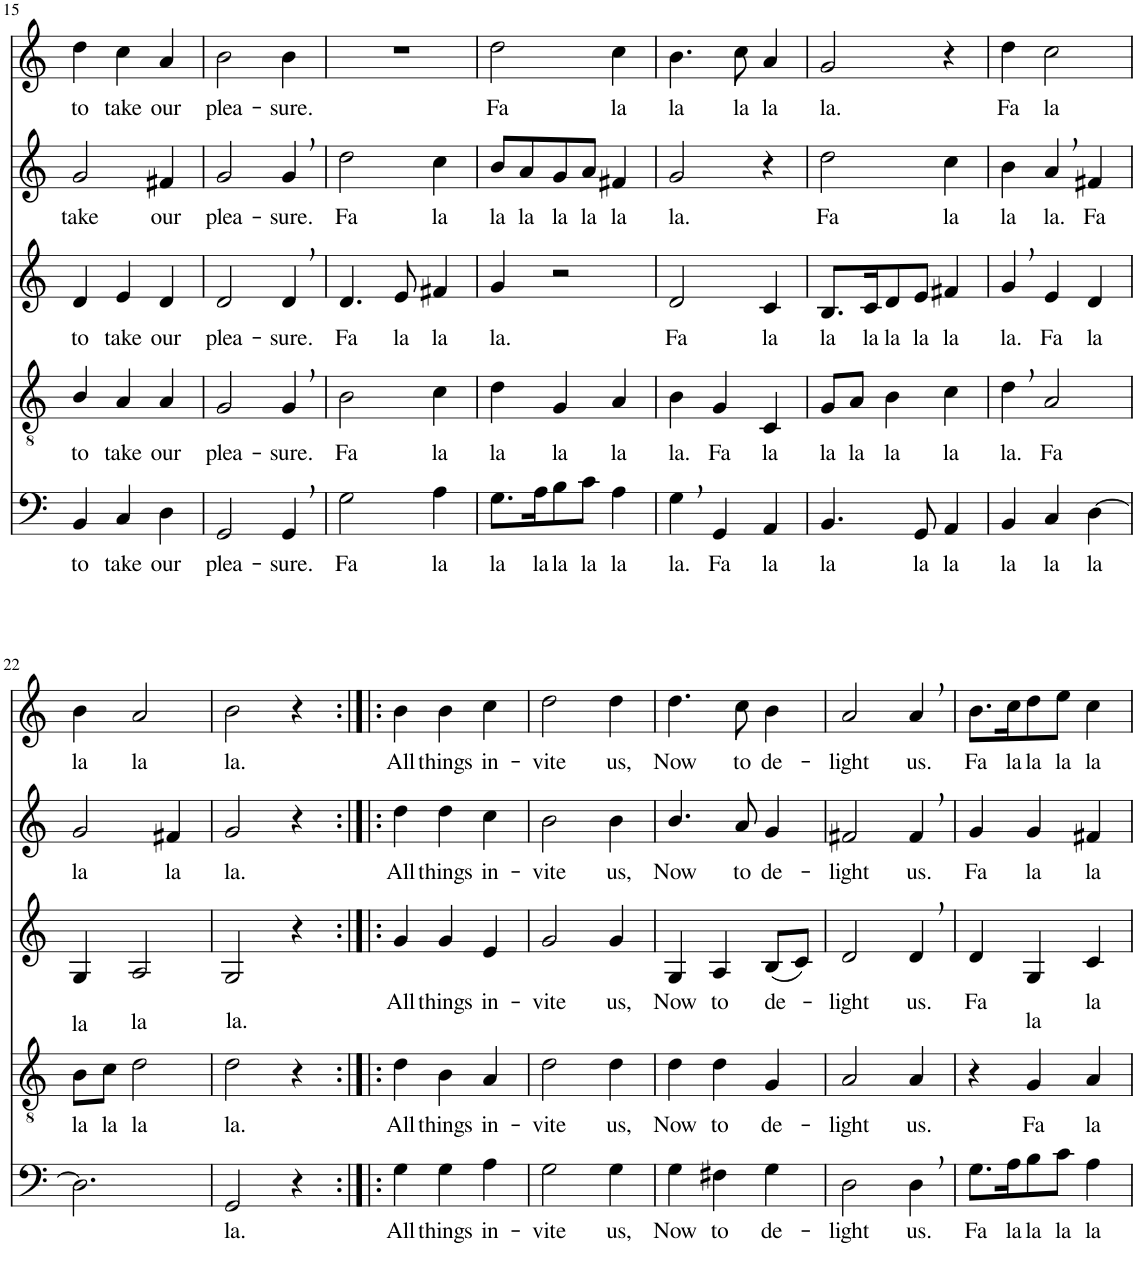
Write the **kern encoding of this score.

**kern	**text	**kern	**text	**kern	**text	**kern	**text	**kern	**text
*part5	*part5	*part4	*part4	*part3	*part3	*part2	*part2	*part1	*part1
*staff5	*staff5	*staff4	*staff4	*staff3	*staff3	*staff2	*staff2	*staff1	*staff1
*I"Bassi	*	*I"Tenor	*	*I"Contralti	*	*I"Soprani I	*	*I"Soprani II	*
!!LO:PB:g=z
*clefF4	*	*clefGv2	*	*clefG2	*	*clefG2	*	*clefG2	*
*	*	*	*	*	*	*Trd1c2	*	*Trd1c2	*
*k[]	*	*k[]	*	*k[]	*	*k[]	*	*k[]	*
*M3/4	*	*M3/4	*	*M3/4	*	*M3/4	*	*M3/4	*
=15	=15	=15	=15	=15	=15	=15	=15	=15	=15
!	!LO:LY:b	!	!LO:LY:b	!	!LO:LY:b	!	!LO:LY:b	!	!LO:LY:b
4BB/	to	4B/	to	4d/	to	2g/	take	4dd\	to
!	!LO:LY:b	!	!LO:LY:b	!	!LO:LY:b	!	!	!	!LO:LY:b
4C/	take	4A/	take	4e/	take	.	.	4cc\	take
!	!LO:LY:b	!	!LO:LY:b	!	!LO:LY:b	!	!LO:LY:b	!	!LO:LY:b
4D\	our	4A/	our	4d/	our	4f#X/	our	4a/	our
=16	=16	=16	=16	=16	=16	=16	=16	=16	=16
!	!LO:LY:b	!	!LO:LY:b	!	!LO:LY:b	!	!LO:LY:b	!	!LO:LY:b
2GG/	plea-	2G/	plea-	2d/	plea-	2g/	plea-	2b\	plea-
!	!LO:LY:b	!	!LO:LY:b	!	!LO:LY:b	!	!LO:LY:b	!	!LO:LY:b
4GG,/	-sure.	4G,/	-sure.	4d,/	-sure.	4g,/	-sure.	4b\	-sure.
=17	=17	=17	=17	=17	=17	=17	=17	=17	=17
!	!LO:LY:b	!	!LO:LY:b	!	!LO:LY:b	!	!LO:LY:b	!	!
2G\	Fa	2B\	Fa	4.d/	Fa	2dd\	Fa	2.r	.
!	!	!	!	!	!LO:LY:b	!	!	!	!
.	.	.	.	8e/	la	.	.	.	.
!	!LO:LY:b	!	!LO:LY:b	!	!LO:LY:b	!	!LO:LY:b	!	!
4A\	la	4c\	la	4f#X/	la	4cc\	la	.	.
=18	=18	=18	=18	=18	=18	=18	=18	=18	=18
!	!LO:LY:b	!	!LO:LY:b	!	!LO:LY:b	!	!LO:LY:b	!	!LO:LY:b
8.G\L	la	4d\	la	4g/	la.	8b/L	la	2dd\	Fa
!	!	!	!	!	!	!	!LO:LY:b	!	!
.	.	.	.	.	.	8a/	la	.	.
!	!LO:LY:b	!	!	!	!	!	!	!	!
16A\K	la	.	.	.	.	.	.	.	.
!	!LO:LY:b	!	!LO:LY:b	!	!	!	!LO:LY:b	!	!
8B\	la	4G/	la	2r	.	8g/	la	.	.
!	!LO:LY:b	!	!	!	!	!	!LO:LY:b	!	!
8c\J	la	.	.	.	.	8a/J	la	.	.
!	!LO:LY:b	!	!LO:LY:b	!	!	!	!LO:LY:b	!	!LO:LY:b
4A\	la	4A/	la	.	.	4f#X/	la	4cc\	la
=19	=19	=19	=19	=19	=19	=19	=19	=19	=19
!	!LO:LY:b	!	!LO:LY:b	!	!LO:LY:b	!	!LO:LY:b	!	!LO:LY:b
4G,\	la.	4B\	la.	2d/	Fa	2g/	la.	4.b\	la
!	!LO:LY:b	!	!LO:LY:b	!	!	!	!	!	!
4GG/	Fa	4G/	Fa	.	.	.	.	.	.
!	!	!	!	!	!	!	!	!	!LO:LY:b
.	.	.	.	.	.	.	.	8cc\	la
!	!LO:LY:b	!	!LO:LY:b	!	!LO:LY:b	!	!	!	!LO:LY:b
4AA/	la	4C/	la	4c/	la	4r	.	4a/	la
=20	=20	=20	=20	=20	=20	=20	=20	=20	=20
!	!LO:LY:b	!	!LO:LY:b	!	!LO:LY:b	!	!LO:LY:b	!	!LO:LY:b
4.BB/	la	8G/L	la	8.B/L	la	2dd\	Fa	2g/	la.
!	!	!	!LO:LY:b	!	!	!	!	!	!
.	.	8A/J	la	.	.	.	.	.	.
!	!	!	!	!	!LO:LY:b	!	!	!	!
.	.	.	.	16c/K	la	.	.	.	.
!	!	!	!LO:LY:b	!	!LO:LY:b	!	!	!	!
.	.	4B\	la	8d/	la	.	.	.	.
!	!LO:LY:b	!	!	!	!LO:LY:b	!	!	!	!
8GG/	la	.	.	8e/J	la	.	.	.	.
!	!LO:LY:b	!	!LO:LY:b	!	!LO:LY:b	!	!LO:LY:b	!	!
4AA/	la	4c\	la	4f#X/	la	4cc\	la	4r	.
=21	=21	=21	=21	=21	=21	=21	=21	=21	=21
!	!LO:LY:b	!	!LO:LY:b	!	!LO:LY:b	!	!LO:LY:b	!	!LO:LY:b
4BB/	la	4d,\	la.	4g,/	la.	4b\	la	4dd\	Fa
!	!LO:LY:b	!	!LO:LY:b	!	!LO:LY:b	!	!LO:LY:b	!	!LO:LY:b
4C/	la	2A/	Fa	4e/	Fa	4a,/	la.	2cc\	la
!	!LO:LY:b	!	!	!	!LO:LY:b	!	!LO:LY:b	!	!
[4D\	la	.	.	4d/	la	4f#X/	Fa	.	.
!!LO:LB:g=z
=22	=22	=22	=22	=22	=22	=22	=22	=22	=22
!	!	!	!LO:LY:b	!	!LO:LY:b	!	!LO:LY:b	!	!LO:LY:b
2.D\]	.	8B\L	la	4G/	la	2g/	la	4b\	la
!	!	!	!LO:LY:b	!	!	!	!	!	!
.	.	8c\J	la	.	.	.	.	.	.
!	!	!	!LO:LY:b	!	!LO:LY:b	!	!	!	!LO:LY:b
.	.	2d\	la	2A/	la	.	.	2a/	la
!	!	!	!	!	!	!	!LO:LY:b	!	!
.	.	.	.	.	.	4f#X/	la	.	.
=23	=23	=23	=23	=23	=23	=23	=23	=23	=23
!	!LO:LY:b	!	!LO:LY:b	!	!LO:LY:b	!	!LO:LY:b	!	!LO:LY:b
2GG/	la.	2d\	la.	2G/	la.	2g/	la.	2b\	la.
4r	.	4r	.	4r	.	4r	.	4r	.
=24:|!|:	=24:|!|:	=24:|!|:	=24:|!|:	=24:|!|:	=24:|!|:	=24:|!|:	=24:|!|:	=24:|!|:	=24:|!|:
!	!LO:LY:b	!	!LO:LY:b	!	!LO:LY:b	!	!LO:LY:b	!	!LO:LY:b
4G\	All	4d\	All	4g/	All	4dd\	All	4b\	All
!	!LO:LY:b	!	!LO:LY:b	!	!LO:LY:b	!	!LO:LY:b	!	!LO:LY:b
4G\	things	4B\	things	4g/	things	4dd\	things	4b\	things
!	!LO:LY:b	!	!LO:LY:b	!	!LO:LY:b	!	!LO:LY:b	!	!LO:LY:b
4A\	in-	4A/	in-	4e/	in-	4cc\	in-	4cc\	in-
=25	=25	=25	=25	=25	=25	=25	=25	=25	=25
!	!LO:LY:b	!	!LO:LY:b	!	!LO:LY:b	!	!LO:LY:b	!	!LO:LY:b
2G\	-vite	2d\	-vite	2g/	-vite	2b\	-vite	2dd\	-vite
!	!LO:LY:b	!	!LO:LY:b	!	!LO:LY:b	!	!LO:LY:b	!	!LO:LY:b
4G\	us,	4d\	us,	4g/	us,	4b\	us,	4dd\	us,
=26	=26	=26	=26	=26	=26	=26	=26	=26	=26
!	!LO:LY:b	!	!LO:LY:b	!	!LO:LY:b	!	!LO:LY:b	!	!LO:LY:b
4G\	Now	4d\	Now	4G/	Now	4.b/	Now	4.dd\	Now
!	!LO:LY:b	!	!LO:LY:b	!	!LO:LY:b	!	!	!	!
4F#X\	to	4d\	to	4A/	to	.	.	.	.
!	!	!	!	!	!	!	!LO:LY:b	!	!LO:LY:b
.	.	.	.	.	.	8a/	to	8cc\	to
!	!LO:LY:b	!	!LO:LY:b	!	!LO:LY:b	!	!LO:LY:b	!	!LO:LY:b
4G\	de-	4G/	de-	(8B/L	de-	4g/	de-	4b\	de-
.	.	.	.	8c/J)	.	.	.	.	.
=27	=27	=27	=27	=27	=27	=27	=27	=27	=27
!	!LO:LY:b	!	!LO:LY:b	!	!LO:LY:b	!	!LO:LY:b	!	!LO:LY:b
2D\	-light	2A/	-light	2d/	-light	2f#X/	-light	2a/	-light
!	!LO:LY:b	!	!LO:LY:b	!	!LO:LY:b	!	!LO:LY:b	!	!LO:LY:b
4D,\	us.	4A/	us.	4d,/	us.	4f#,/	us.	4a,/	us.
=28	=28	=28	=28	=28	=28	=28	=28	=28	=28
!	!LO:LY:b	!	!	!	!LO:LY:b	!	!LO:LY:b	!	!LO:LY:b
8.G\L	Fa	4r	.	4d/	Fa	4g/	Fa	8.b\L	Fa
!	!LO:LY:b	!	!	!	!	!	!	!	!LO:LY:b
16A\K	la	.	.	.	.	.	.	16cc\K	la
!	!LO:LY:b	!	!LO:LY:b	!	!LO:LY:b	!	!LO:LY:b	!	!LO:LY:b
8B\	la	4G/	Fa	4G/	la	4g/	la	8dd\	la
!	!LO:LY:b	!	!	!	!	!	!	!	!LO:LY:b
8c\J	la	.	.	.	.	.	.	8ee\J	la
!	!LO:LY:b	!	!LO:LY:b	!	!LO:LY:b	!	!LO:LY:b	!	!LO:LY:b
4A\	la	4A/	la	4c/	la	4f#X/	la	4cc\	la
=	=	=	=	=	=	=	=	=	=
*-	*-	*-	*-	*-	*-	*-	*-	*-	*-
